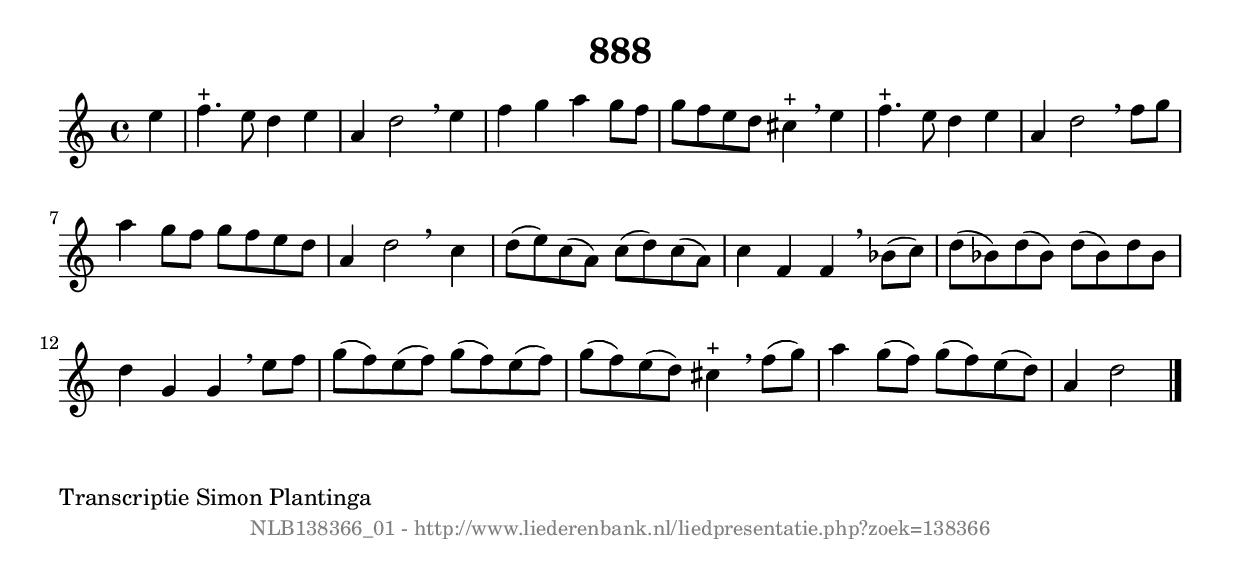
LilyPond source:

%
% produced by wce2krn 1.64 (7 June 2014)
%
\version"2.16"
#(append! paper-alist '(("long" . (cons (* 210 mm) (* 2000 mm)))))
#(set-default-paper-size "long")
sb = {\breathe}
mBreak = {\breathe }
bBreak = {\breathe }
x = {\once\override NoteHead #'style = #'cross }
gl=\glissando
itime={\override Staff.TimeSignature #'stencil = ##f }
ficta = {\once\set suggestAccidentals = ##t}
fine = {\once\override Score.RehearsalMark #'self-alignment-X = #1 \mark \markup {\italic{Fine}}}
dc = {\once\override Score.RehearsalMark #'self-alignment-X = #1 \mark \markup {\italic{D.C.}}}
dcf = {\once\override Score.RehearsalMark #'self-alignment-X = #1 \mark \markup {\italic{D.C. al Fine}}}
dcc = {\once\override Score.RehearsalMark #'self-alignment-X = #1 \mark \markup {\italic{D.C. al Coda}}}
ds = {\once\override Score.RehearsalMark #'self-alignment-X = #1 \mark \markup {\italic{D.S.}}}
dsf = {\once\override Score.RehearsalMark #'self-alignment-X = #1 \mark \markup {\italic{D.S. al Fine}}}
dsc = {\once\override Score.RehearsalMark #'self-alignment-X = #1 \mark \markup {\italic{D.S. al Coda}}}
pv = {\set Score.repeatCommands = #'((volta "1"))}
sv = {\set Score.repeatCommands = #'((volta "2"))}
tv = {\set Score.repeatCommands = #'((volta "3"))}
qv = {\set Score.repeatCommands = #'((volta "4"))}
xv = {\set Score.repeatCommands = #'((volta #f))}
\header{ tagline = ""
title = "888"
}
\score {{
\key d \dorian
\relative g'
{
\set melismaBusyProperties = #'()
\partial 32*8
\time 4/4
\tempo 4=120
\override Score.MetronomeMark #'transparent = ##t
\override Score.RehearsalMark #'break-visibility = #(vector #t #t #f)
e'4 | f4.^"+" e8 d4 e4 | a,4 d2 \sb e4 | f4 g4 a4 g8 f8 | g8 f8 e8 d8 cis4^"+" \mBreak
e4 | f4.^"+" e8 d4 e4 | a,4 d2 \sb f8 g8 | a4 g8 f8 g8 f8 e8 d8 | a4 d2 \bar ":|:" \bBreak
c4 | d8( e8) c8( a8) c8( d8) c8( a8) | c4 f,4 f4 \sb bes8( c8) | d8( bes8) d8( bes8) d8( bes8) d8 bes8 | d4 g,4 g4 \mBreak
e'8 f8 | g8( f8) e8( f8) g8( f8) e8( f8) | g8( f8) e8( d8) cis4^"+" \sb f8( g8) | a4 g8( f8) g8( f8) e8( d8) | a4 d2 \bar "|."
 }}
 \midi { }
 \layout {
            indent = 0.0\cm
}
}
\markup { \wordwrap-string #" 
Transcriptie Simon Plantinga
"}
\markup { \vspace #0 } \markup { \with-color #grey \fill-line { \center-column { \smaller "NLB138366_01 - http://www.liederenbank.nl/liedpresentatie.php?zoek=138366" } } }
